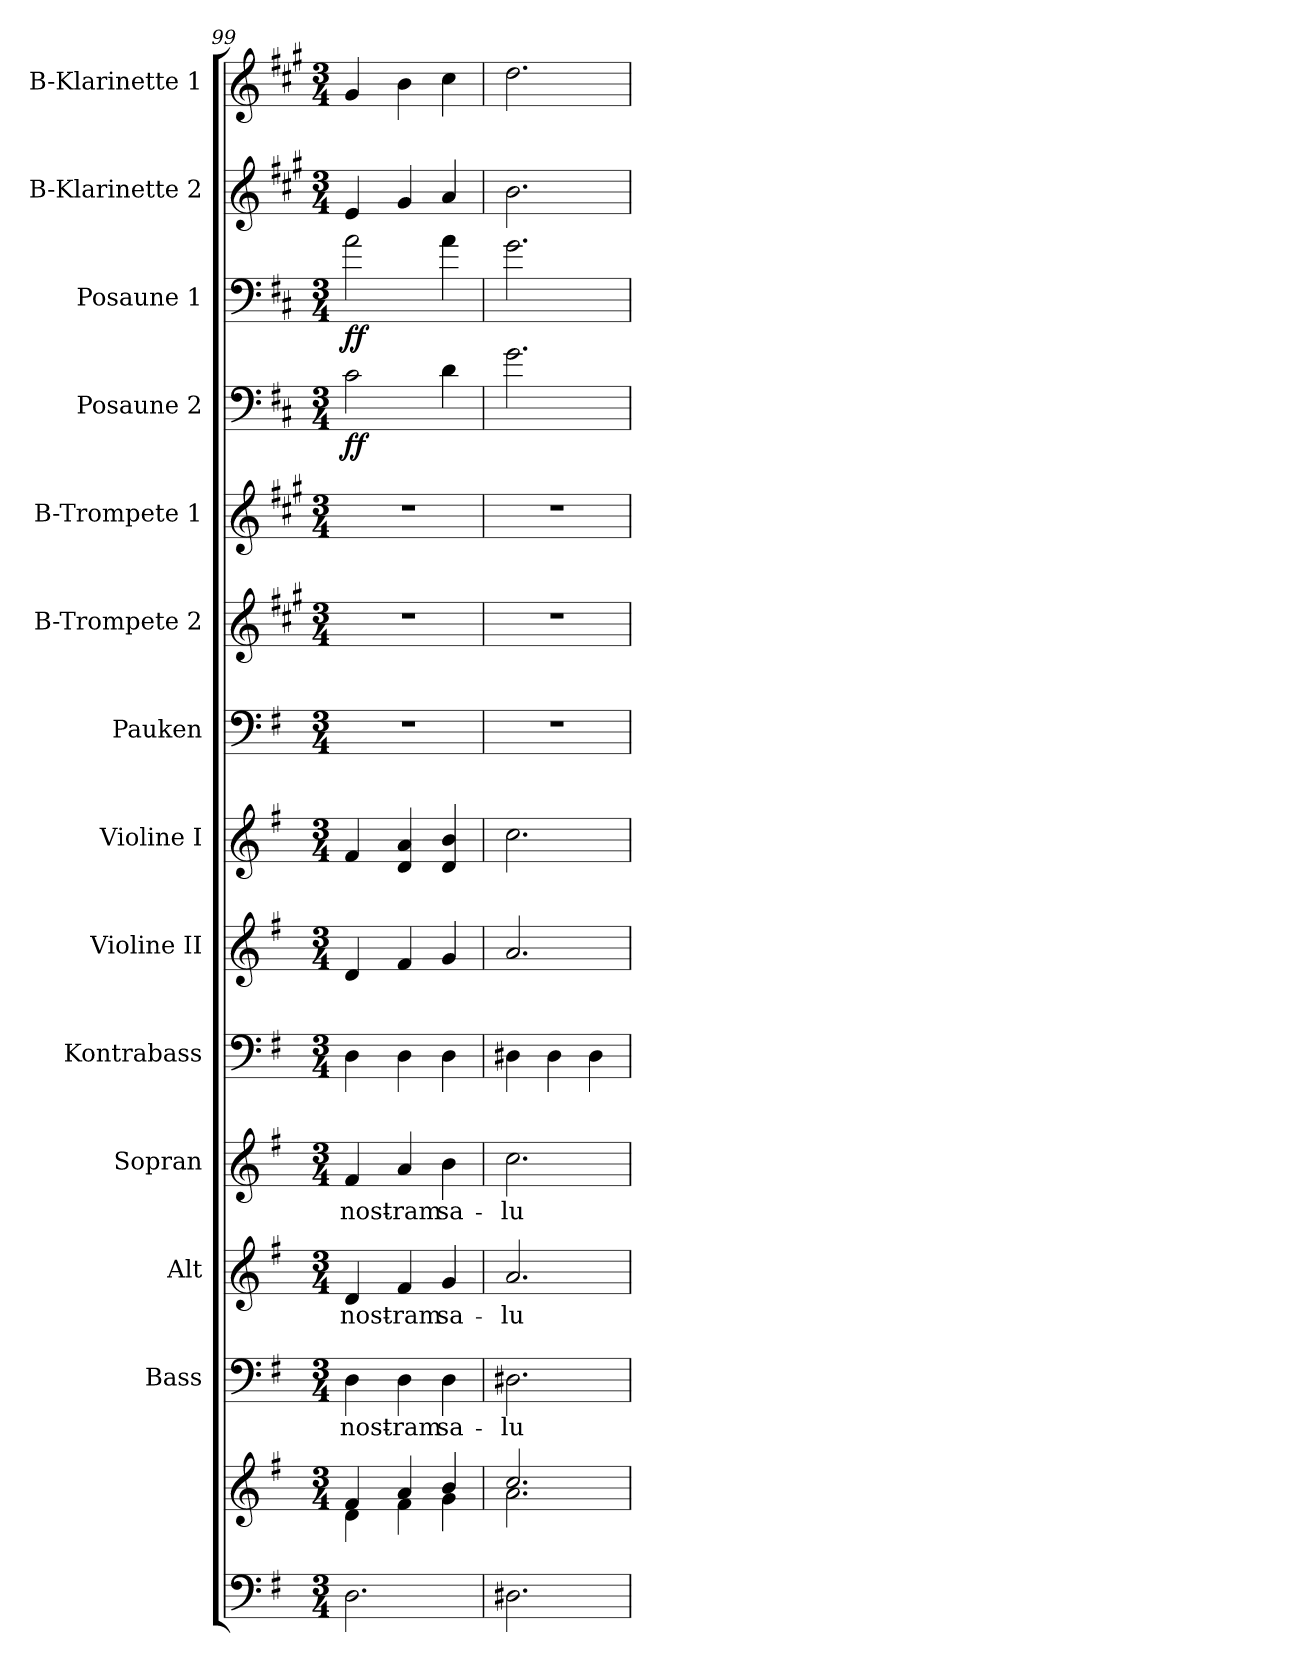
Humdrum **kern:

**kern	**kern	**kern	**text	**kern	**text	**kern	**text	**kern	**kern	**kern	**kern	**kern	**kern	**kern	**dynam	**kern	**dynam	**kern	**kern
*part14	*part14	*part13	*part13	*part12	*part12	*part11	*part11	*part10	*part9	*part8	*part7	*part6	*part5	*part4	*part4	*part3	*part3	*part2	*part1
*staff15	*staff14	*staff13	*staff13	*staff12	*staff12	*staff11	*staff11	*staff10	*staff9	*staff8	*staff7	*staff6	*staff5	*staff4	*staff4	*staff3	*staff3	*staff2	*staff1
*	*	*I"Bass	*	*I"Alt	*	*I"Sopran	*	*I"Kontrabass	*I"Violine II	*I"Violine I	*I"Pauken	*I"B-Trompete 2	*I"B-Trompete 1	*I"Posaune 2	*	*I"Posaune 1	*	*I"B-Klarinette 2	*I"B-Klarinette 1
*	*	*I'B.	*	*I'A.	*	*I'S.	*	*I'Kb.	*I'Vl. II	*I'Vl. I	*I'Pk.	*I'B Trp. 2	*I'B Trp. 1	*I'Pos. 2	*	*I'Pos. 1	*	*I'B Kl. 2	*I'B Kl. 1
*clefF4	*clefG2	*clefF4	*	*clefG2	*	*clefG2	*	*clefF4	*clefG2	*clefG2	*clefF4	*clefG2	*clefG2	*clefF4	*	*clefF4	*	*clefG2	*clefG2
*	*	*	*	*	*	*	*	*ITrd7c12	*	*	*	*ITrd1c2	*ITrd1c2	*ITrd4c7	*	*ITrd4c7	*	*ITrd1c2	*ITrd1c2
*k[f#]	*k[f#]	*k[f#]	*	*k[f#]	*	*k[f#]	*	*k[f#]	*k[f#]	*k[f#]	*k[f#]	*k[f#]	*k[f#]	*k[f#]	*	*k[f#]	*	*k[f#]	*k[f#]
*G:	*G:	*G:	*	*G:	*	*G:	*	*G:	*G:	*G:	*G:	*G:	*G:	*G:	*	*G:	*	*G:	*G:
*M3/4	*M3/4	*M3/4	*	*M3/4	*	*M3/4	*	*M3/4	*M3/4	*M3/4	*M3/4	*M3/4	*M3/4	*M3/4	*	*M3/4	*	*M3/4	*M3/4
=99	=99	=99	=99	=99	=99	=99	=99	=99	=99	=99	=99	=99	=99	=99	=99	=99	=99	=99	=99
*	*^	*	*	*	*	*	*	*	*	*	*	*	*	*	*	*	*	*	*
!	!	!	!	!LO:LY:b	!	!LO:LY:b	!	!LO:LY:b	!	!	!	!	!	!	!	!LO:DY:b	!	!LO:DY:b	!	!
2.D\	4f#/	4d\	4D\	nost-	4d/	nost-	4f#/	nost-	4DD\	4d/	4f#/	2.r	2.r	2.r	2F#\	ff	2d\	ff	4d/	4f#/
!	!	!	!	!LO:LY:b	!	!LO:LY:b	!	!LO:LY:b	!	!	!	!	!	!	!	!	!	!	!	!
.	4a/	4f#\	4D\	-ram	4f#/	-ram	4a/	-ram	4DD\	4f#/	4d/ 4a/	.	.	.	.	.	.	.	4f#/	4a\
!	!	!	!	!LO:LY:b	!	!LO:LY:b	!	!LO:LY:b	!	!	!	!	!	!	!	!	!	!	!	!
.	4b/	4g\	4D\	sa-	4g/	sa-	4b\	sa-	4DD\	4g/	4d/ 4b/	.	.	.	4G\	.	4d\	.	4g/	4b\
=100	=100	=100	=100	=100	=100	=100	=100	=100	=100	=100	=100	=100	=100	=100	=100	=100	=100	=100	=100	=100
!	!	!	!	!LO:LY:b	!	!LO:LY:b	!	!LO:LY:b	!	!	!	!	!	!	!	!	!	!	!	!
2.D#X\	2.cc/	2.a\	2.D#X\	-lu-	2.a/	-lu-	2.cc\	-lu-	4DD#X\	2.a/	2.cc\	2.r	2.r	2.r	2.c\	.	2.c\	.	2.a\	2.cc\
.	.	.	.	.	.	.	.	.	4DD#\	.	.	.	.	.	.	.	.	.	.	.
.	.	.	.	.	.	.	.	.	4DD#\	.	.	.	.	.	.	.	.	.	.	.
*	*v	*v	*	*	*	*	*	*	*	*	*	*	*	*	*	*	*	*	*	*
=	=	=	=	=	=	=	=	=	=	=	=	=	=	=	=	=	=	=	=
*-	*-	*-	*-	*-	*-	*-	*-	*-	*-	*-	*-	*-	*-	*-	*-	*-	*-	*-	*-
